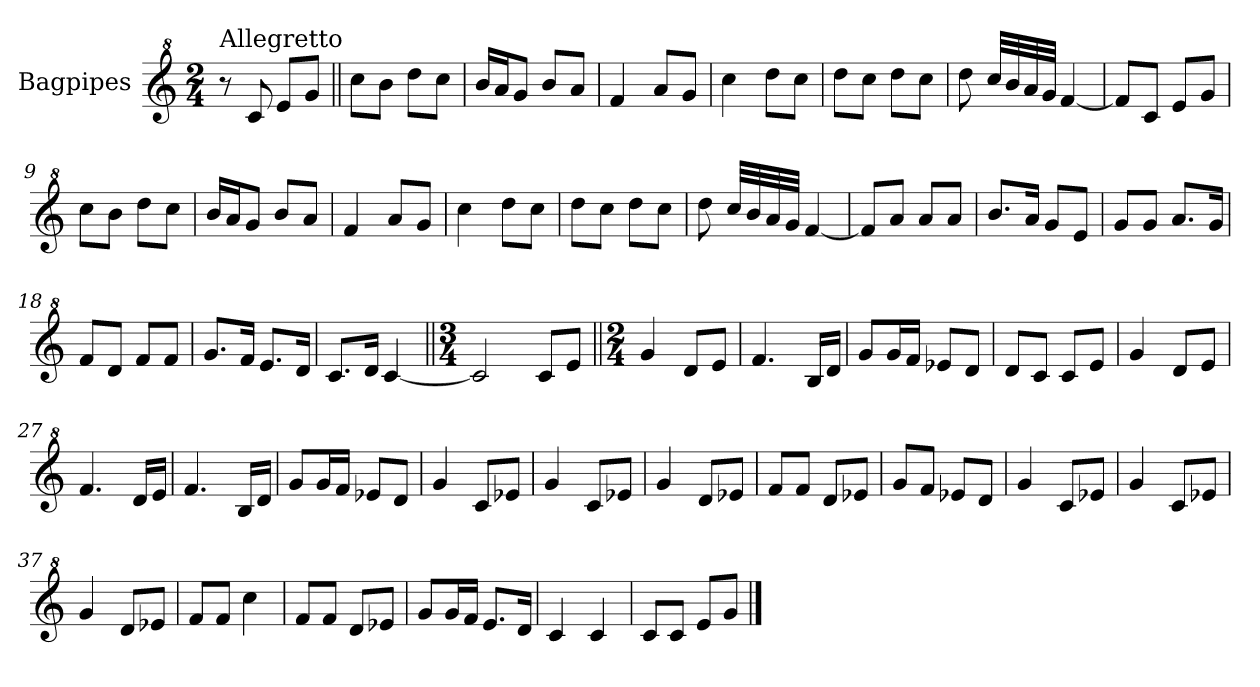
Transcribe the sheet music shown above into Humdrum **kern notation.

**kern
*part1
*staff1
*I"Bagpipes
*I'Bag
*clefG^2
*k[]
*C:
*M2/4
=1
!LO:TX:a:t=Allegretto
8r
8cc/
8ee/L
8gg/J
=2||
8ccc\L
8bb\J
8ddd\L
8ccc\J
=3
16bb/LL
16aa/J
8gg/J
8bb/L
8aa/J
=4
4ff/
8aa/L
8gg/J
=5
4ccc\
8ddd\L
8ccc\J
=6
8ddd\L
8ccc\J
8ddd\L
8ccc\J
=7
8ddd\
32ccc/LLL
32bb/
32aa/
32gg/JJJ
[4ff/
=8
8ff/L]
8cc/J
8ee/L
8gg/J
=9
8ccc\L
8bb\J
8ddd\L
8ccc\J
!!LO:LB:g=z
=10
16bb/LL
16aa/J
8gg/J
8bb/L
8aa/J
=11
4ff/
8aa/L
8gg/J
=12
4ccc\
8ddd\L
8ccc\J
=13
8ddd\L
8ccc\J
8ddd\L
8ccc\J
=14
8ddd\
32ccc/LLL
32bb/
32aa/
32gg/JJJ
[4ff/
=15
8ff/L]
8aa/J
8aa/L
8aa/J
=16
8.bb/L
16aa/Jk
8gg/L
8ee/J
=17
8gg/L
8gg/J
8.aa/L
16gg/Jk
=18
8ff/L
8dd/J
8ff/L
8ff/J
=19
8.gg/L
16ff/Jk
8.ee/L
16dd/Jk
!!LO:LB:g=z
=20
8.cc/L
16dd/Jk
[4cc/
=21||
*M3/4
2cc/]
8cc/L
8ee/J
=22||
*M2/4
4gg/
8dd/L
8ee/J
=23
4.ff/
16b/LL
16dd/JJ
=24
8gg/L
16gg/L
16ff/JJ
8ee-X/L
8dd/J
=25
8dd/L
8cc/J
8cc/L
8ee/J
=26
4gg/
8dd/L
8ee/J
=27
4.ff/
16dd/LL
16ee/JJ
=28
4.ff/
16b/LL
16dd/JJ
=29
8gg/L
16gg/L
16ff/JJ
8ee-X/L
8dd/J
!!LO:LB:g=z
=30
4gg/
8cc/L
8ee-X/J
=31
4gg/
8cc/L
8ee-X/J
=32
4gg/
8dd/L
8ee-X/J
=33
8ff/L
8ff/J
8dd/L
8ee-X/J
=34
8gg/L
8ff/J
8ee-X/L
8dd/J
=35
4gg/
8cc/L
8ee-X/J
=36
4gg/
8cc/L
8ee-X/J
=37
4gg/
8dd/L
8ee-X/J
=38
8ff/L
8ff/J
4ccc\
=39
8ff/L
8ff/J
8dd/L
8ee-X/J
!!LO:LB:g=z
=40
8gg/L
16gg/L
16ff/JJ
8.ee/L
16dd/Jk
=41
4cc/
4cc/
=42
8cc/L
8cc/J
8ee/L
8gg/J
==
*-
